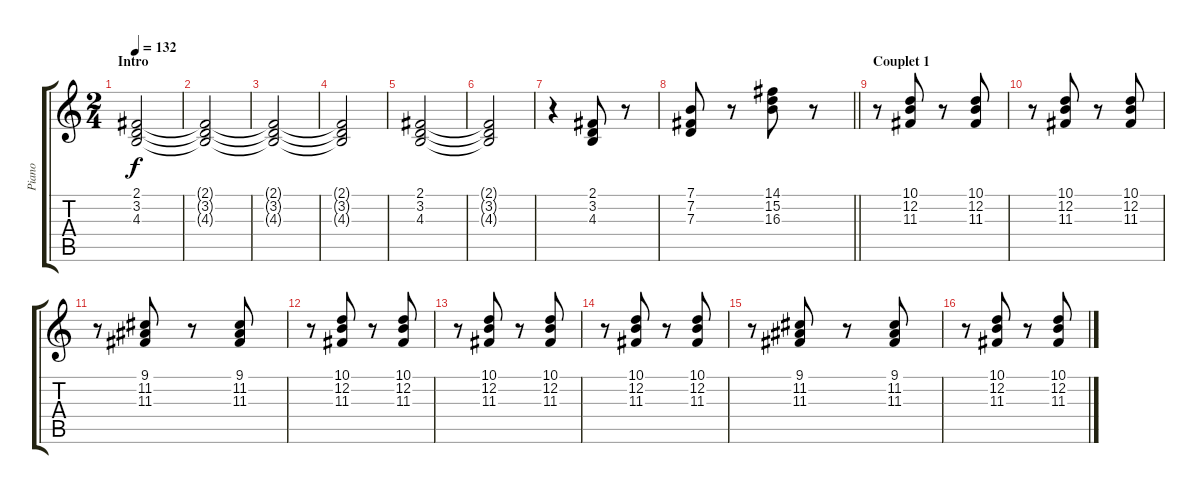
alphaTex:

\track ("Piano" "Piano") {instrument acousticgrandpiano}
\staff {score tabs}
\tuning (E4 B3 G3 D3 A2 E2) {hide}
\ts (2 4)
\section ("" "Intro")
\tempo 132
\clef g2
\ks c
(2.1 3.2 4.3).2{dy f instrument acousticgrandpiano} |
(2.1{t} 3.2{t} 4.3{t}).2 |
(2.1{t} 3.2{t} 4.3{t}).2 |
(2.1{t} 3.2{t} 4.3{t}).2 |
(2.1 3.2 4.3).2 |
(2.1{t} 3.2{t} 4.3{t}).2 |
r.4 (2.1 3.2 4.3).8 r.8 |
\barLineRight lightlight
(7.1 7.2 7.3).8 r.8 (14.1 15.2 16.3).8 r.8 |
\section ("" "Couplet 1")
r.8 (10.1 12.2 11.3).8 r.8 (10.1 12.2 11.3).8 |
r.8 (10.1 12.2 11.3).8 r.8 (10.1 12.2 11.3).8 |
r.8 (9.1 11.2 11.3).8 r.8 (9.1 11.2 11.3).8 |
r.8 (10.1 12.2 11.3).8 r.8 (10.1 12.2 11.3).8 |
r.8 (10.1 12.2 11.3).8 r.8 (10.1 12.2 11.3).8 |
r.8 (10.1 12.2 11.3).8 r.8 (10.1 12.2 11.3).8 |
r.8 (9.1 11.2 11.3).8 r.8 (9.1 11.2 11.3).8 |
r.8 (10.1 12.2 11.3).8 r.8 (10.1 12.2 11.3).8
